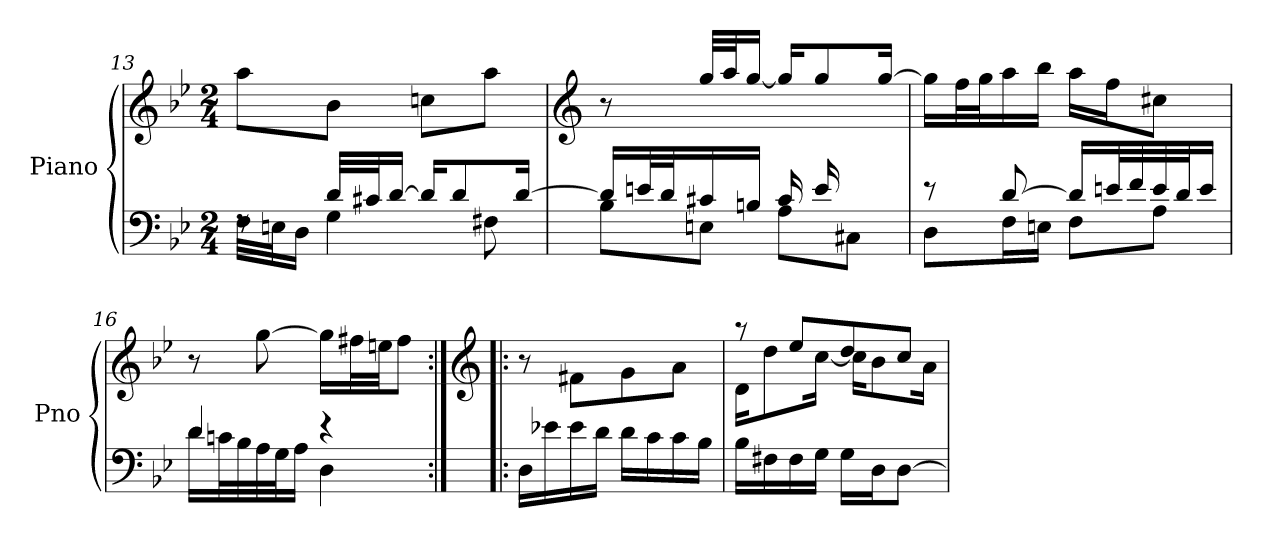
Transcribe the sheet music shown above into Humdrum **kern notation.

**kern	**kern
*part1	*part1
*staff2	*staff1
*I"Piano	*
*I'Pno	*
*clefF4	*clefG2
*k[b-e-]	*k[b-e-]
*M2/4	*M2/4
=13	=13
*^	*
8rF	32F\LLL	8aa\L
.	32En\J	.
.	16D\JJ	.
32d/LLL	4G\	8b-\J
32c#X/J	.	.
[16d/JJ	.	.
16d/KL]	.	8ccn\L
8d/	.	.
.	8F#X\	8aa\J
[16d/Jk	.	.
!!LO:LB:g=z
=14	=14	=14
*	*	*clefG2
*	*	*^
16d/LL]	8B-\L	8r	4.ryy
32en/L	.	.	.
32d/J	.	.	.
16c#X/	8En\J	32gg/LLL	.
.	.	32aa/J	.
16Bn/JJ	.	[16gg/JJ	.
16c#/LL	8A\L	16gg/KL]	.
16e/J	.	8gg/	.
8ryy	8C#X\J	.	8a\J
.	.	[16gg/Jk	.
*	*	*v	*v
=15	=15	=15
8r	8D\L	16gg\LL]
.	.	32ff\L
.	.	32gg\J
[8d/	16F\L	16aa\
.	16En\JJ	16bb-\JJ
16d/LL]	8F\L	16aa\LL
32en/L	.	16ff\J
32f/	.	.
32e/	8A\J	8cc#X\J
32d/J	.	.
16e/JJ	.	.
=16	=16	=16
4d/	16d\LL	8r
.	32cn\L	.
.	32B-\	.
.	32A\	[8gg\
.	32G\J	.
.	16A\JJ	.
4r	4D\	16gg\LL]
.	.	32ff#X\L
.	.	32een\JJ
.	.	8ff#\J
*v	*v	*
!!LO:PB:g=z
=17:|!|:	=17:|!|:
*	*clefG2
16D\LL	8r
16e-X\	.
16e-\	8f#X\L
16d\JJ	.
16d\LL	8g\
16c\	.
16c\	8a\J
16B-\JJ	.
=18	=18
*	*^
16B-\LL	8r	16d\KL
16F#X\	.	8dd\
16F#\	8ee-/L	.
16G\JJ	.	[16cc\Jk
16G\LL	8dd/	16cc\KL]
16D\J	.	8b-\
[8D\J	8cc/J	.
.	.	16a\Jk
*	*v	*v
=	=
*-	*-
